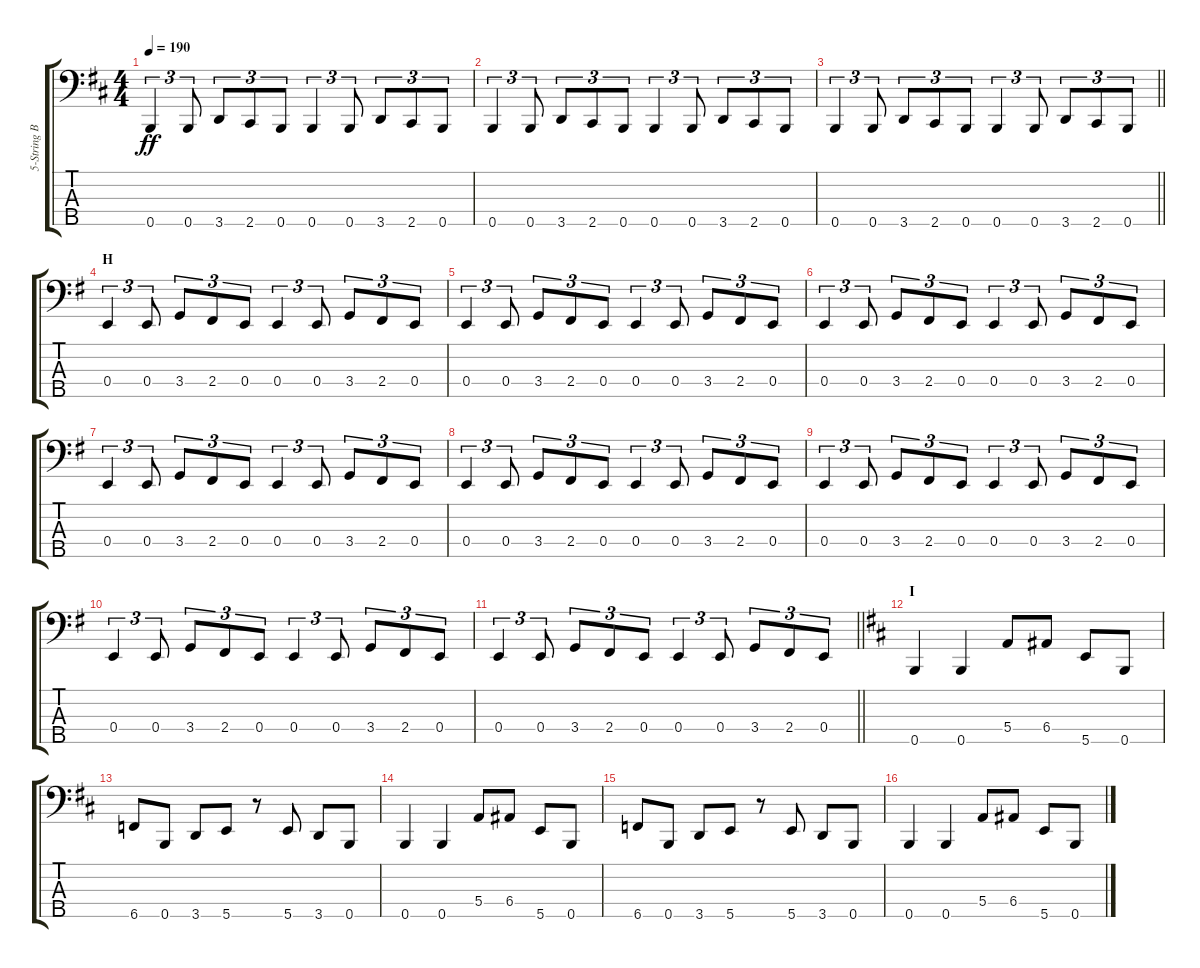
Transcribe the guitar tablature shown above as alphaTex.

\track ("5-String Bass" "5-String B") {instrument electricbasspick}
\staff {score tabs}
\tuning (G2 D2 A1 E1 B0) {hide}
\ts (4 4)
\tempo 190
\clef f4
\ks d
0.5.4{tu (3 2) dy ff} 0.5.8{tu (3 2)} 3.5.8{tu (3 2)} 2.5.8{tu (3 2)} 0.5.8{tu (3 2)} 0.5.4{tu (3 2)} 0.5.8{tu (3 2)} 3.5.8{tu (3 2)} 2.5.8{tu (3 2)} 0.5.8{tu (3 2)} |
0.5.4{tu (3 2)} 0.5.8{tu (3 2)} 3.5.8{tu (3 2)} 2.5.8{tu (3 2)} 0.5.8{tu (3 2)} 0.5.4{tu (3 2)} 0.5.8{tu (3 2)} 3.5.8{tu (3 2)} 2.5.8{tu (3 2)} 0.5.8{tu (3 2)} |
\barLineRight lightlight
0.5.4{tu (3 2)} 0.5.8{tu (3 2)} 3.5.8{tu (3 2)} 2.5.8{tu (3 2)} 0.5.8{tu (3 2)} 0.5.4{tu (3 2)} 0.5.8{tu (3 2)} 3.5.8{tu (3 2)} 2.5.8{tu (3 2)} 0.5.8{tu (3 2)} |
\section ("" "H")
\ks g
0.4.4{tu (3 2)} 0.4.8{tu (3 2)} 3.4.8{tu (3 2)} 2.4.8{tu (3 2)} 0.4.8{tu (3 2)} 0.4.4{tu (3 2)} 0.4.8{tu (3 2)} 3.4.8{tu (3 2)} 2.4.8{tu (3 2)} 0.4.8{tu (3 2)} |
0.4.4{tu (3 2)} 0.4.8{tu (3 2)} 3.4.8{tu (3 2)} 2.4.8{tu (3 2)} 0.4.8{tu (3 2)} 0.4.4{tu (3 2)} 0.4.8{tu (3 2)} 3.4.8{tu (3 2)} 2.4.8{tu (3 2)} 0.4.8{tu (3 2)} |
0.4.4{tu (3 2)} 0.4.8{tu (3 2)} 3.4.8{tu (3 2)} 2.4.8{tu (3 2)} 0.4.8{tu (3 2)} 0.4.4{tu (3 2)} 0.4.8{tu (3 2)} 3.4.8{tu (3 2)} 2.4.8{tu (3 2)} 0.4.8{tu (3 2)} |
0.4.4{tu (3 2)} 0.4.8{tu (3 2)} 3.4.8{tu (3 2)} 2.4.8{tu (3 2)} 0.4.8{tu (3 2)} 0.4.4{tu (3 2)} 0.4.8{tu (3 2)} 3.4.8{tu (3 2)} 2.4.8{tu (3 2)} 0.4.8{tu (3 2)} |
0.4.4{tu (3 2)} 0.4.8{tu (3 2)} 3.4.8{tu (3 2)} 2.4.8{tu (3 2)} 0.4.8{tu (3 2)} 0.4.4{tu (3 2)} 0.4.8{tu (3 2)} 3.4.8{tu (3 2)} 2.4.8{tu (3 2)} 0.4.8{tu (3 2)} |
0.4.4{tu (3 2)} 0.4.8{tu (3 2)} 3.4.8{tu (3 2)} 2.4.8{tu (3 2)} 0.4.8{tu (3 2)} 0.4.4{tu (3 2)} 0.4.8{tu (3 2)} 3.4.8{tu (3 2)} 2.4.8{tu (3 2)} 0.4.8{tu (3 2)} |
0.4.4{tu (3 2)} 0.4.8{tu (3 2)} 3.4.8{tu (3 2)} 2.4.8{tu (3 2)} 0.4.8{tu (3 2)} 0.4.4{tu (3 2)} 0.4.8{tu (3 2)} 3.4.8{tu (3 2)} 2.4.8{tu (3 2)} 0.4.8{tu (3 2)} |
\barLineRight lightlight
0.4.4{tu (3 2)} 0.4.8{tu (3 2)} 3.4.8{tu (3 2)} 2.4.8{tu (3 2)} 0.4.8{tu (3 2)} 0.4.4{tu (3 2)} 0.4.8{tu (3 2)} 3.4.8{tu (3 2)} 2.4.8{tu (3 2)} 0.4.8{tu (3 2)} |
\section ("" "I")
\ks d
0.5.4 0.5.4 5.4.8 6.4.8 5.5.8 0.5.8 |
6.5.8 0.5.8 3.5.8 5.5.8 r.8 5.5.8 3.5.8 0.5.8 |
0.5.4 0.5.4 5.4.8 6.4.8 5.5.8 0.5.8 |
6.5.8 0.5.8 3.5.8 5.5.8 r.8 5.5.8 3.5.8 0.5.8 |
0.5.4 0.5.4 5.4.8 6.4.8 5.5.8 0.5.8
